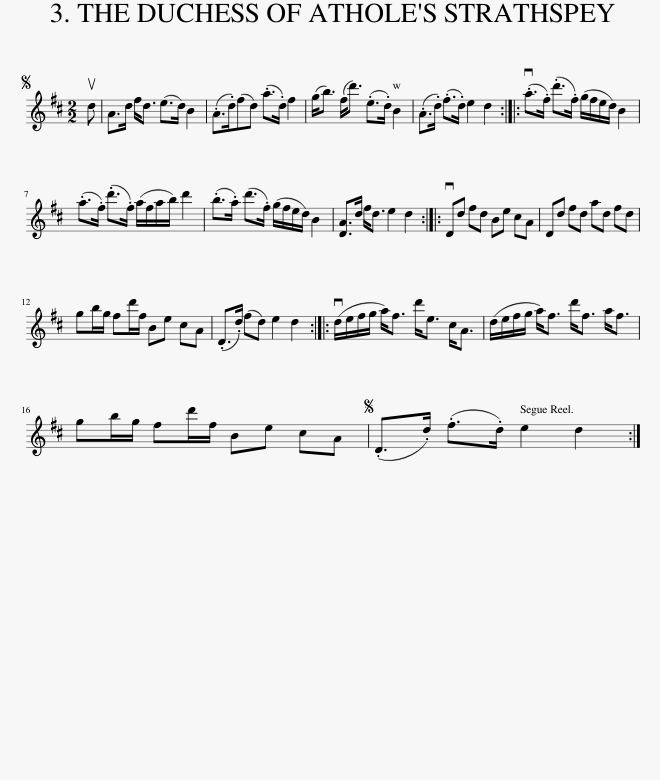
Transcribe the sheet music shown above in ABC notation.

X:1
L:1/8
M:2/2
I:linebreak $
K:D
V:1 treble
V:1
S ud | A>d f<d (e>d) B2 | (.A>.d)(fd) (.a>.d) f2 | (g<b) (f<d') (.e>.d) B2 | (.A>.d) (.f>.d) e2 d2 :: %5
 (.va>.f) (.d'>.f) (g/f/e/d/) B2 |$ (.a>.f) (.d'>.f) (a/f/a/b/) d'2 | (.b>.a) (d'>.f) (g/f/e/d/) B2 | [DA]>d f<d e2 d2 :: vDd fd Be cA | %10
 Dd fd ad fd |$ gb/g/ fd'/f/ Be cA | (.D>.d) (fd) e2 d2 :: (vd/e/f/g/ a<)f d'<e c<A | (d/e/f/g/ a<)f d'<f a<f |$ %15
 gb/g/ fd'/f/ Be cA |S (.D>.d) (.f>.d) e2 d2 :| %17
